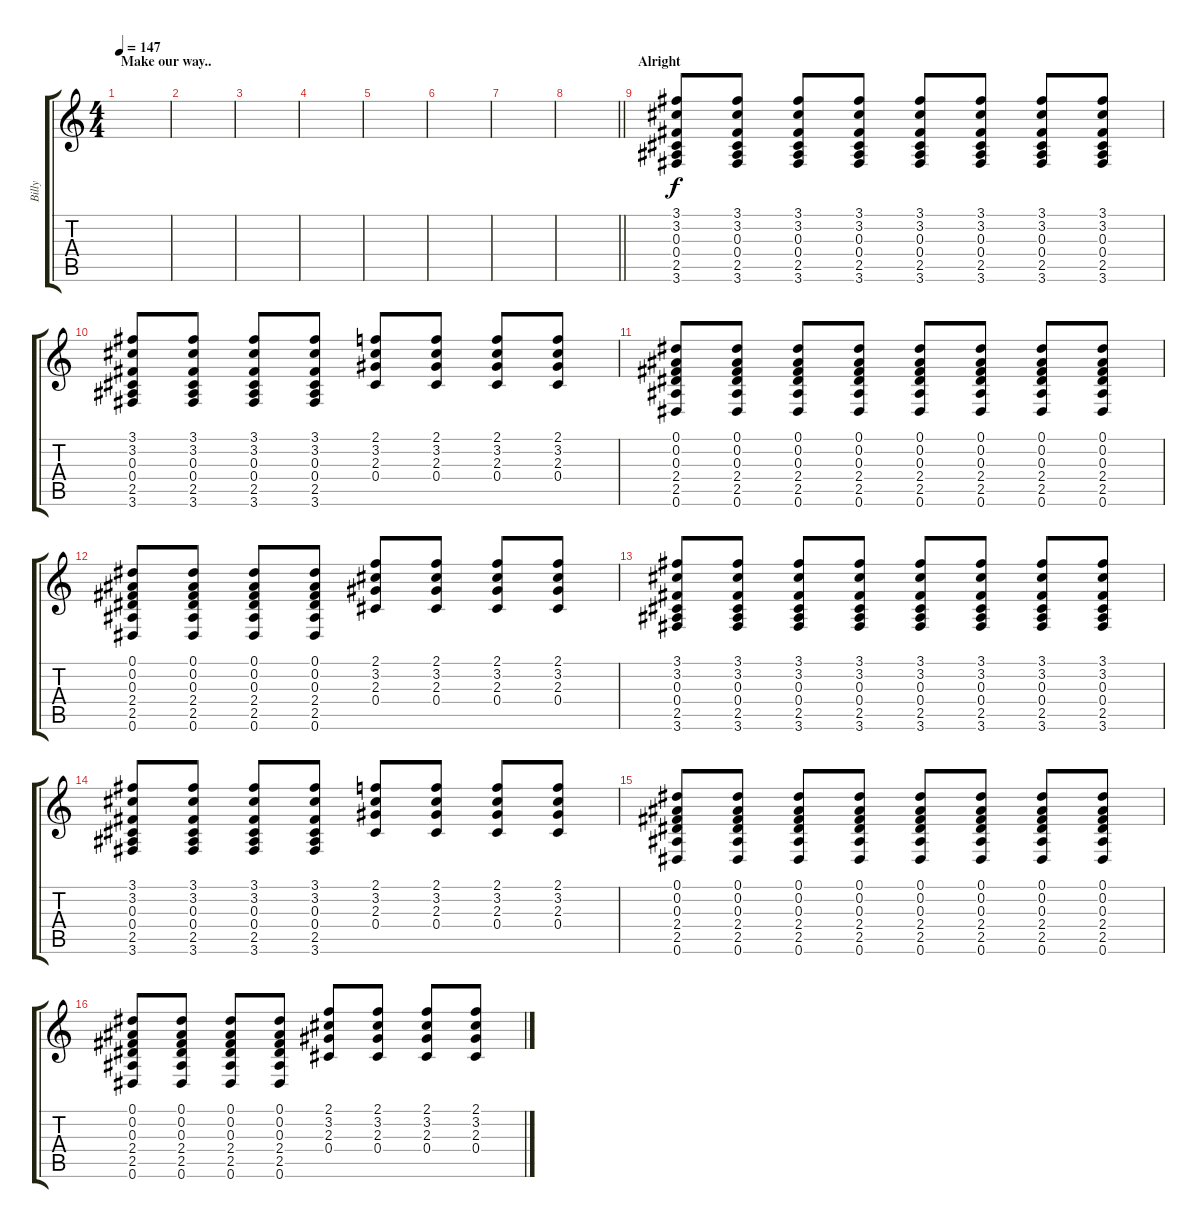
\track ("Billy" "Billy") {instrument acousticguitarsteel}
\staff {score tabs}
\tuning (Eb4 Bb3 Gb3 Db3 Ab2 Eb2) {hide}
\ts (4 4)
\section ("" "Make our way..")
\tempo 147
\clef g2
\ks c
|
|
|
|
|
|
|
\barLineRight lightlight
|
\section ("" "Alright")
(3.1 3.2 0.3 0.4 2.5 3.6).8 (3.1 3.2 0.3 0.4 2.5 3.6).8 (3.1 3.2 0.3 0.4 2.5 3.6).8 (3.1 3.2 0.3 0.4 2.5 3.6).8 (3.1 3.2 0.3 0.4 2.5 3.6).8 (3.1 3.2 0.3 0.4 2.5 3.6).8 (3.1 3.2 0.3 0.4 2.5 3.6).8 (3.1 3.2 0.3 0.4 2.5 3.6).8 |
(3.1 3.2 0.3 0.4 2.5 3.6).8 (3.1 3.2 0.3 0.4 2.5 3.6).8 (3.1 3.2 0.3 0.4 2.5 3.6).8 (3.1 3.2 0.3 0.4 2.5 3.6).8 (2.1 3.2 2.3 0.4).8 (2.1 3.2 2.3 0.4).8 (2.1 3.2 2.3 0.4).8 (2.1 3.2 2.3 0.4).8 |
(0.1 0.2 0.3 2.4 2.5 0.6).8 (0.1 0.2 0.3 2.4 2.5 0.6).8 (0.1 0.2 0.3 2.4 2.5 0.6).8 (0.1 0.2 0.3 2.4 2.5 0.6).8 (0.1 0.2 0.3 2.4 2.5 0.6).8 (0.1 0.2 0.3 2.4 2.5 0.6).8 (0.1 0.2 0.3 2.4 2.5 0.6).8 (0.1 0.2 0.3 2.4 2.5 0.6).8 |
(0.1 0.2 0.3 2.4 2.5 0.6).8 (0.1 0.2 0.3 2.4 2.5 0.6).8 (0.1 0.2 0.3 2.4 2.5 0.6).8 (0.1 0.2 0.3 2.4 2.5 0.6).8 (2.1 3.2 2.3 0.4).8 (2.1 3.2 2.3 0.4).8 (2.1 3.2 2.3 0.4).8 (2.1 3.2 2.3 0.4).8 |
(3.1 3.2 0.3 0.4 2.5 3.6).8 (3.1 3.2 0.3 0.4 2.5 3.6).8 (3.1 3.2 0.3 0.4 2.5 3.6).8 (3.1 3.2 0.3 0.4 2.5 3.6).8 (3.1 3.2 0.3 0.4 2.5 3.6).8 (3.1 3.2 0.3 0.4 2.5 3.6).8 (3.1 3.2 0.3 0.4 2.5 3.6).8 (3.1 3.2 0.3 0.4 2.5 3.6).8 |
(3.1 3.2 0.3 0.4 2.5 3.6).8 (3.1 3.2 0.3 0.4 2.5 3.6).8 (3.1 3.2 0.3 0.4 2.5 3.6).8 (3.1 3.2 0.3 0.4 2.5 3.6).8 (2.1 3.2 2.3 0.4).8 (2.1 3.2 2.3 0.4).8 (2.1 3.2 2.3 0.4).8 (2.1 3.2 2.3 0.4).8 |
(0.1 0.2 0.3 2.4 2.5 0.6).8 (0.1 0.2 0.3 2.4 2.5 0.6).8 (0.1 0.2 0.3 2.4 2.5 0.6).8 (0.1 0.2 0.3 2.4 2.5 0.6).8 (0.1 0.2 0.3 2.4 2.5 0.6).8 (0.1 0.2 0.3 2.4 2.5 0.6).8 (0.1 0.2 0.3 2.4 2.5 0.6).8 (0.1 0.2 0.3 2.4 2.5 0.6).8 |
(0.1 0.2 0.3 2.4 2.5 0.6).8 (0.1 0.2 0.3 2.4 2.5 0.6).8 (0.1 0.2 0.3 2.4 2.5 0.6).8 (0.1 0.2 0.3 2.4 2.5 0.6).8 (2.1 3.2 2.3 0.4).8 (2.1 3.2 2.3 0.4).8 (2.1 3.2 2.3 0.4).8 (2.1 3.2 2.3 0.4).8
